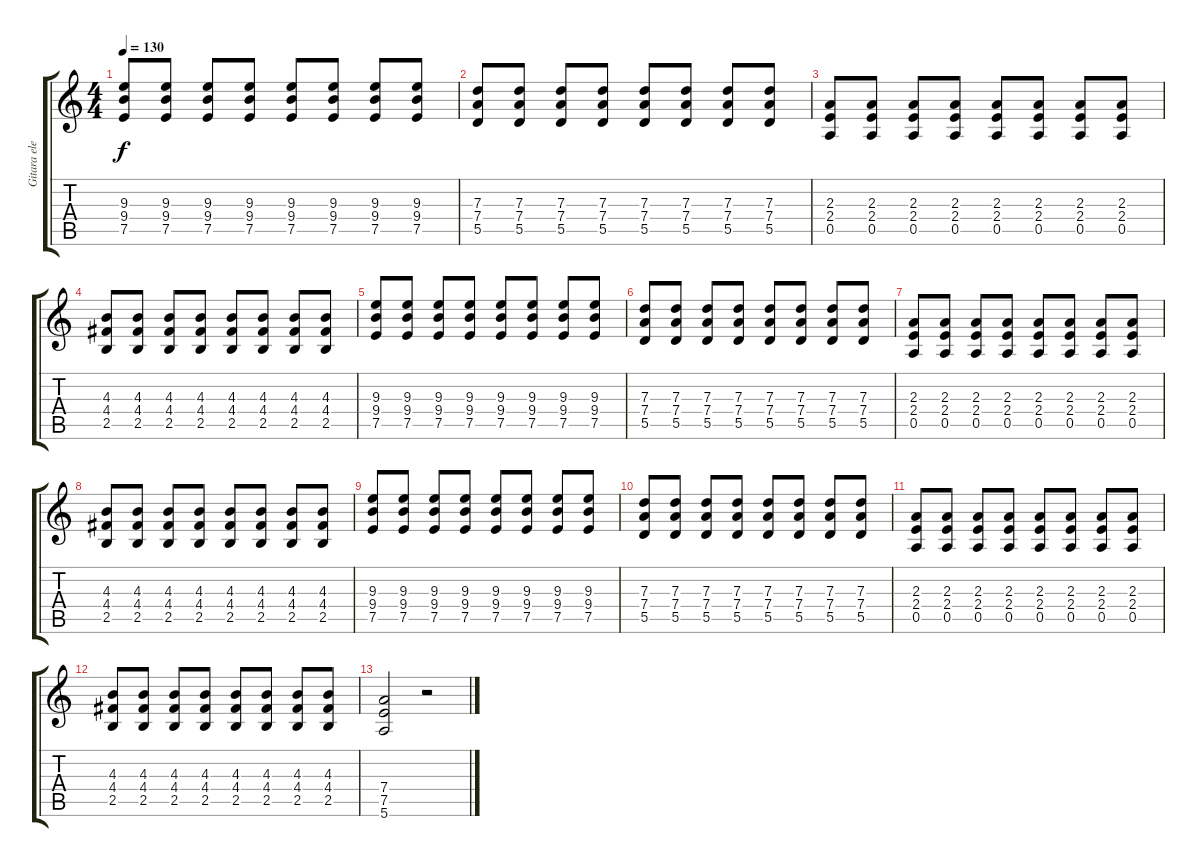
\track ("Gitara elektryczna (II)" "Gitara ele") {instrument distortionguitar}
\staff {score tabs}
\tuning (E4 B3 G3 D3 A2 E2) {hide}
\ts (4 4)
\tempo 130
\clef g2
\ks c
(9.3 9.4 7.5).8{dy f} (9.3 9.4 7.5).8 (9.3 9.4 7.5).8 (9.3 9.4 7.5).8 (9.3 9.4 7.5).8 (9.3 9.4 7.5).8 (9.3 9.4 7.5).8 (9.3 9.4 7.5).8 |
(7.3 7.4 5.5).8 (7.3 7.4 5.5).8 (7.3 7.4 5.5).8 (7.3 7.4 5.5).8 (7.3 7.4 5.5).8 (7.3 7.4 5.5).8 (7.3 7.4 5.5).8 (7.3 7.4 5.5).8 |
(2.3 2.4 0.5).8 (2.3 2.4 0.5).8 (2.3 2.4 0.5).8 (2.3 2.4 0.5).8 (2.3 2.4 0.5).8 (2.3 2.4 0.5).8 (2.3 2.4 0.5).8 (2.3 2.4 0.5).8 |
(4.3 4.4 2.5).8 (4.3 4.4 2.5).8 (4.3 4.4 2.5).8 (4.3 4.4 2.5).8 (4.3 4.4 2.5).8 (4.3 4.4 2.5).8 (4.3 4.4 2.5).8 (4.3 4.4 2.5).8 |
(9.3 9.4 7.5).8 (9.3 9.4 7.5).8 (9.3 9.4 7.5).8 (9.3 9.4 7.5).8 (9.3 9.4 7.5).8 (9.3 9.4 7.5).8 (9.3 9.4 7.5).8 (9.3 9.4 7.5).8 |
(7.3 7.4 5.5).8 (7.3 7.4 5.5).8 (7.3 7.4 5.5).8 (7.3 7.4 5.5).8 (7.3 7.4 5.5).8 (7.3 7.4 5.5).8 (7.3 7.4 5.5).8 (7.3 7.4 5.5).8 |
(2.3 2.4 0.5).8 (2.3 2.4 0.5).8 (2.3 2.4 0.5).8 (2.3 2.4 0.5).8 (2.3 2.4 0.5).8 (2.3 2.4 0.5).8 (2.3 2.4 0.5).8 (2.3 2.4 0.5).8 |
(4.3 4.4 2.5).8 (4.3 4.4 2.5).8 (4.3 4.4 2.5).8 (4.3 4.4 2.5).8 (4.3 4.4 2.5).8 (4.3 4.4 2.5).8 (4.3 4.4 2.5).8 (4.3 4.4 2.5).8 |
(9.3 9.4 7.5).8 (9.3 9.4 7.5).8 (9.3 9.4 7.5).8 (9.3 9.4 7.5).8 (9.3 9.4 7.5).8 (9.3 9.4 7.5).8 (9.3 9.4 7.5).8 (9.3 9.4 7.5).8 |
(7.3 7.4 5.5).8 (7.3 7.4 5.5).8 (7.3 7.4 5.5).8 (7.3 7.4 5.5).8 (7.3 7.4 5.5).8 (7.3 7.4 5.5).8 (7.3 7.4 5.5).8 (7.3 7.4 5.5).8 |
(2.3 2.4 0.5).8 (2.3 2.4 0.5).8 (2.3 2.4 0.5).8 (2.3 2.4 0.5).8 (2.3 2.4 0.5).8 (2.3 2.4 0.5).8 (2.3 2.4 0.5).8 (2.3 2.4 0.5).8 |
(4.3 4.4 2.5).8 (4.3 4.4 2.5).8 (4.3 4.4 2.5).8 (4.3 4.4 2.5).8 (4.3 4.4 2.5).8 (4.3 4.4 2.5).8 (4.3 4.4 2.5).8 (4.3 4.4 2.5).8 |
(7.4 7.5 5.6).2 r.2
